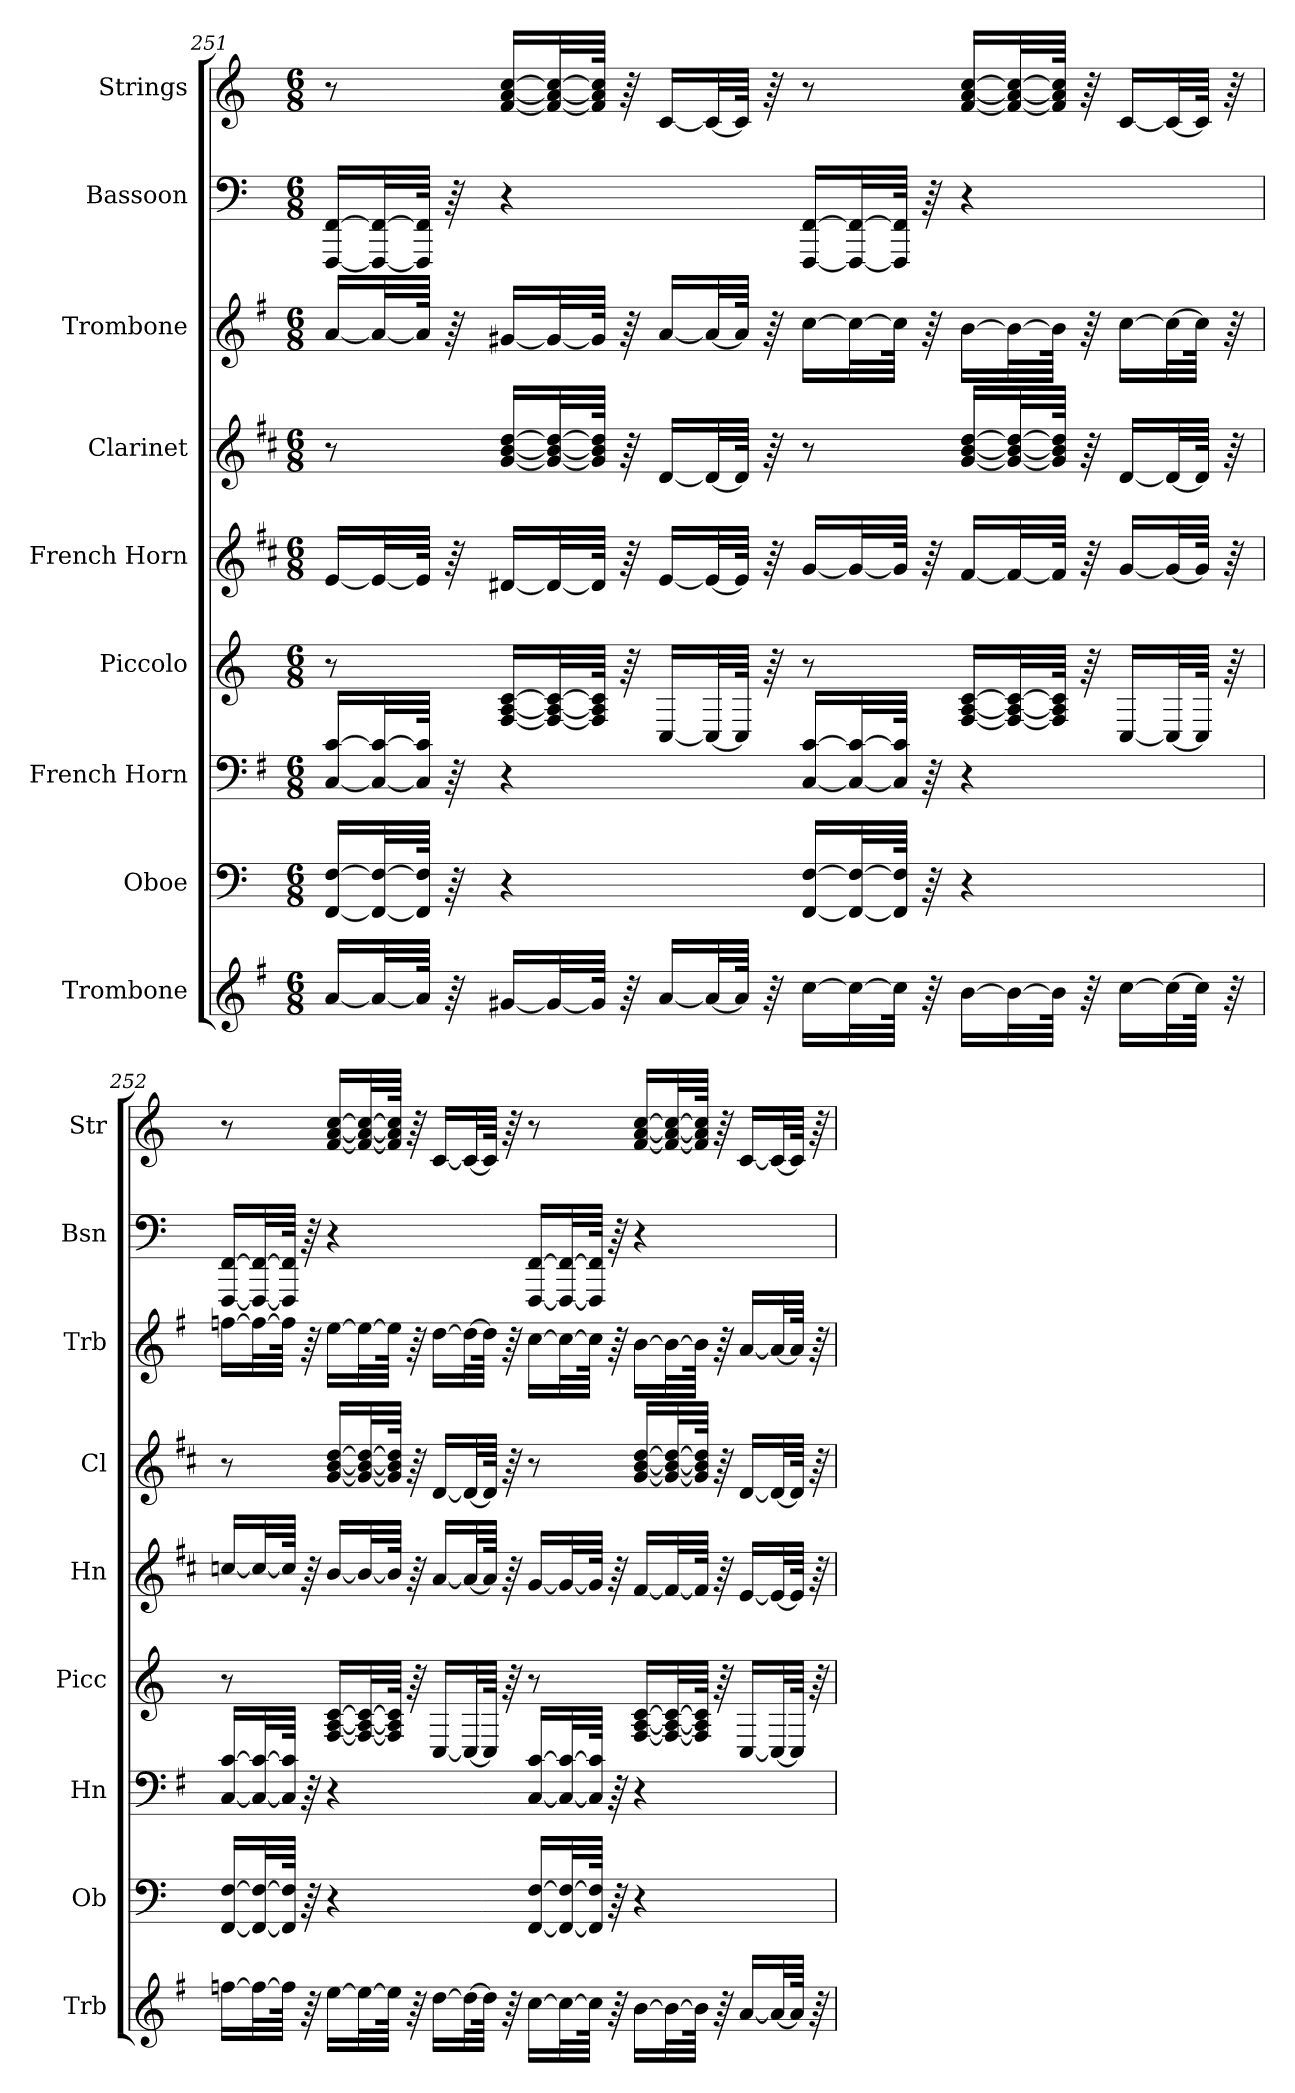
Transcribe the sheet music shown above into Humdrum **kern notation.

**kern	**kern	**kern	**kern	**kern	**kern	**kern	**kern	**kern
*part9	*part8	*part7	*part6	*part5	*part4	*part3	*part2	*part1
*staff9	*staff8	*staff7	*staff6	*staff5	*staff4	*staff3	*staff2	*staff1
*I"Trombone	*I"Oboe	*I"French Horn	*I"Piccolo	*I"French Horn	*I"Clarinet	*I"Trombone	*I"Bassoon	*I"Strings
*I'Trb	*I'Ob	*I'Hn	*I'Picc	*I'Hn	*I'Cl	*I'Trb	*I'Bsn	*I'Str
!!LO:PB:g=z
*clefG2	*clefF4	*clefF4	*clefG2	*clefG2	*clefG2	*clefG2	*clefF4	*clefG2
*	*	*ITrd4c7	*ITrd-7c-12	*ITrd4c7	*ITrd1c2	*	*	*
*k[f#]	*k[]	*k[]	*k[]	*k[f#]	*k[]	*k[f#]	*k[]	*k[]
*M6/8	*M6/8	*M6/8	*M6/8	*M6/8	*M6/8	*M6/8	*M6/8	*M6/8
=251	=251	=251	=251	=251	=251	=251	=251	=251
[16a/LL	[16FF/ [16F/LL	[16FF/ [16F/LL	8r	[16A/LL	8r	[16a/LL	[16FFF/ [16FF/LL	8r
32a/L_	32FF/_ 32F/_L	32FF/_ 32F/_L	.	32A/L_	.	32a/L_	32FFF/_ 32FF/_L	.
64a/JJJk]	64FF/] 64F/]JJJk	64FF/] 64F/]JJJk	.	64A/JJJk]	.	64a/JJJk]	64FFF/] 64FF/]JJJk	.
64r	64r	64r	.	64r	.	64r	64r	.
[16g#X/LL	4r	4r	[16f/ [16a/ [16cc/LL	[16G#X/LL	[16f/ [16a/ [16cc/LL	[16g#X/LL	4r	[16f/ [16a/ [16cc/LL
32g#/L_	.	.	32f/_ 32a/_ 32cc/_L	32G#/L_	32f/_ 32a/_ 32cc/_L	32g#/L_	.	32f/_ 32a/_ 32cc/_L
64g#/JJJk]	.	.	64f/] 64a/] 64cc/]JJJk	64G#/JJJk]	64f/] 64a/] 64cc/]JJJk	64g#/JJJk]	.	64f/] 64a/] 64cc/]JJJk
64r	.	.	64r	64r	64r	64r	.	64r
[16a/LL	.	.	[16c/LL	[16A/LL	[16c/LL	[16a/LL	.	[16c/LL
32a/L_	.	.	32c/L_	32A/L_	32c/L_	32a/L_	.	32c/L_
64a/JJJk]	.	.	64c/JJJk]	64A/JJJk]	64c/JJJk]	64a/JJJk]	.	64c/JJJk]
64r	.	.	64r	64r	64r	64r	.	64r
[16cc\LL	[16FF/ [16F/LL	[16FF/ [16F/LL	8r	[16c/LL	8r	[16cc\LL	[16FFF/ [16FF/LL	8r
32cc\L_	32FF/_ 32F/_L	32FF/_ 32F/_L	.	32c/L_	.	32cc\L_	32FFF/_ 32FF/_L	.
64cc\JJJk]	64FF/] 64F/]JJJk	64FF/] 64F/]JJJk	.	64c/JJJk]	.	64cc\JJJk]	64FFF/] 64FF/]JJJk	.
64r	64r	64r	.	64r	.	64r	64r	.
[16b\LL	4r	4r	[16f/ [16a/ [16cc/LL	[16B/LL	[16f/ [16a/ [16cc/LL	[16b\LL	4r	[16f/ [16a/ [16cc/LL
32b\L_	.	.	32f/_ 32a/_ 32cc/_L	32B/L_	32f/_ 32a/_ 32cc/_L	32b\L_	.	32f/_ 32a/_ 32cc/_L
64b\JJJk]	.	.	64f/] 64a/] 64cc/]JJJk	64B/JJJk]	64f/] 64a/] 64cc/]JJJk	64b\JJJk]	.	64f/] 64a/] 64cc/]JJJk
64r	.	.	64r	64r	64r	64r	.	64r
[16cc\LL	.	.	[16c/LL	[16c/LL	[16c/LL	[16cc\LL	.	[16c/LL
32cc\L_	.	.	32c/L_	32c/L_	32c/L_	32cc\L_	.	32c/L_
64cc\JJJk]	.	.	64c/JJJk]	64c/JJJk]	64c/JJJk]	64cc\JJJk]	.	64c/JJJk]
64r	.	.	64r	64r	64r	64r	.	64r
!!LO:PB:g=z
=252	=252	=252	=252	=252	=252	=252	=252	=252
[16ffn\LL	[16FF/ [16F/LL	[16FF/ [16F/LL	8r	[16fn/LL	8r	[16ffn\LL	[16FFF/ [16FF/LL	8r
32ff\L_	32FF/_ 32F/_L	32FF/_ 32F/_L	.	32f/L_	.	32ff\L_	32FFF/_ 32FF/_L	.
64ff\JJJk]	64FF/] 64F/]JJJk	64FF/] 64F/]JJJk	.	64f/JJJk]	.	64ff\JJJk]	64FFF/] 64FF/]JJJk	.
64r	64r	64r	.	64r	.	64r	64r	.
[16ee\LL	4r	4r	[16f/ [16a/ [16cc/LL	[16e/LL	[16f/ [16a/ [16cc/LL	[16ee\LL	4r	[16f/ [16a/ [16cc/LL
32ee\L_	.	.	32f/_ 32a/_ 32cc/_L	32e/L_	32f/_ 32a/_ 32cc/_L	32ee\L_	.	32f/_ 32a/_ 32cc/_L
64ee\JJJk]	.	.	64f/] 64a/] 64cc/]JJJk	64e/JJJk]	64f/] 64a/] 64cc/]JJJk	64ee\JJJk]	.	64f/] 64a/] 64cc/]JJJk
64r	.	.	64r	64r	64r	64r	.	64r
[16dd\LL	.	.	[16c/LL	[16d/LL	[16c/LL	[16dd\LL	.	[16c/LL
32dd\L_	.	.	32c/L_	32d/L_	32c/L_	32dd\L_	.	32c/L_
64dd\JJJk]	.	.	64c/JJJk]	64d/JJJk]	64c/JJJk]	64dd\JJJk]	.	64c/JJJk]
64r	.	.	64r	64r	64r	64r	.	64r
[16cc\LL	[16FF/ [16F/LL	[16FF/ [16F/LL	8r	[16c/LL	8r	[16cc\LL	[16FFF/ [16FF/LL	8r
32cc\L_	32FF/_ 32F/_L	32FF/_ 32F/_L	.	32c/L_	.	32cc\L_	32FFF/_ 32FF/_L	.
64cc\JJJk]	64FF/] 64F/]JJJk	64FF/] 64F/]JJJk	.	64c/JJJk]	.	64cc\JJJk]	64FFF/] 64FF/]JJJk	.
64r	64r	64r	.	64r	.	64r	64r	.
[16b\LL	4r	4r	[16f/ [16a/ [16cc/LL	[16B/LL	[16f/ [16a/ [16cc/LL	[16b\LL	4r	[16f/ [16a/ [16cc/LL
32b\L_	.	.	32f/_ 32a/_ 32cc/_L	32B/L_	32f/_ 32a/_ 32cc/_L	32b\L_	.	32f/_ 32a/_ 32cc/_L
64b\JJJk]	.	.	64f/] 64a/] 64cc/]JJJk	64B/JJJk]	64f/] 64a/] 64cc/]JJJk	64b\JJJk]	.	64f/] 64a/] 64cc/]JJJk
64r	.	.	64r	64r	64r	64r	.	64r
[16a/LL	.	.	[16c/LL	[16A/LL	[16c/LL	[16a/LL	.	[16c/LL
32a/L_	.	.	32c/L_	32A/L_	32c/L_	32a/L_	.	32c/L_
64a/JJJk]	.	.	64c/JJJk]	64A/JJJk]	64c/JJJk]	64a/JJJk]	.	64c/JJJk]
64r	.	.	64r	64r	64r	64r	.	64r
=	=	=	=	=	=	=	=	=
*-	*-	*-	*-	*-	*-	*-	*-	*-
